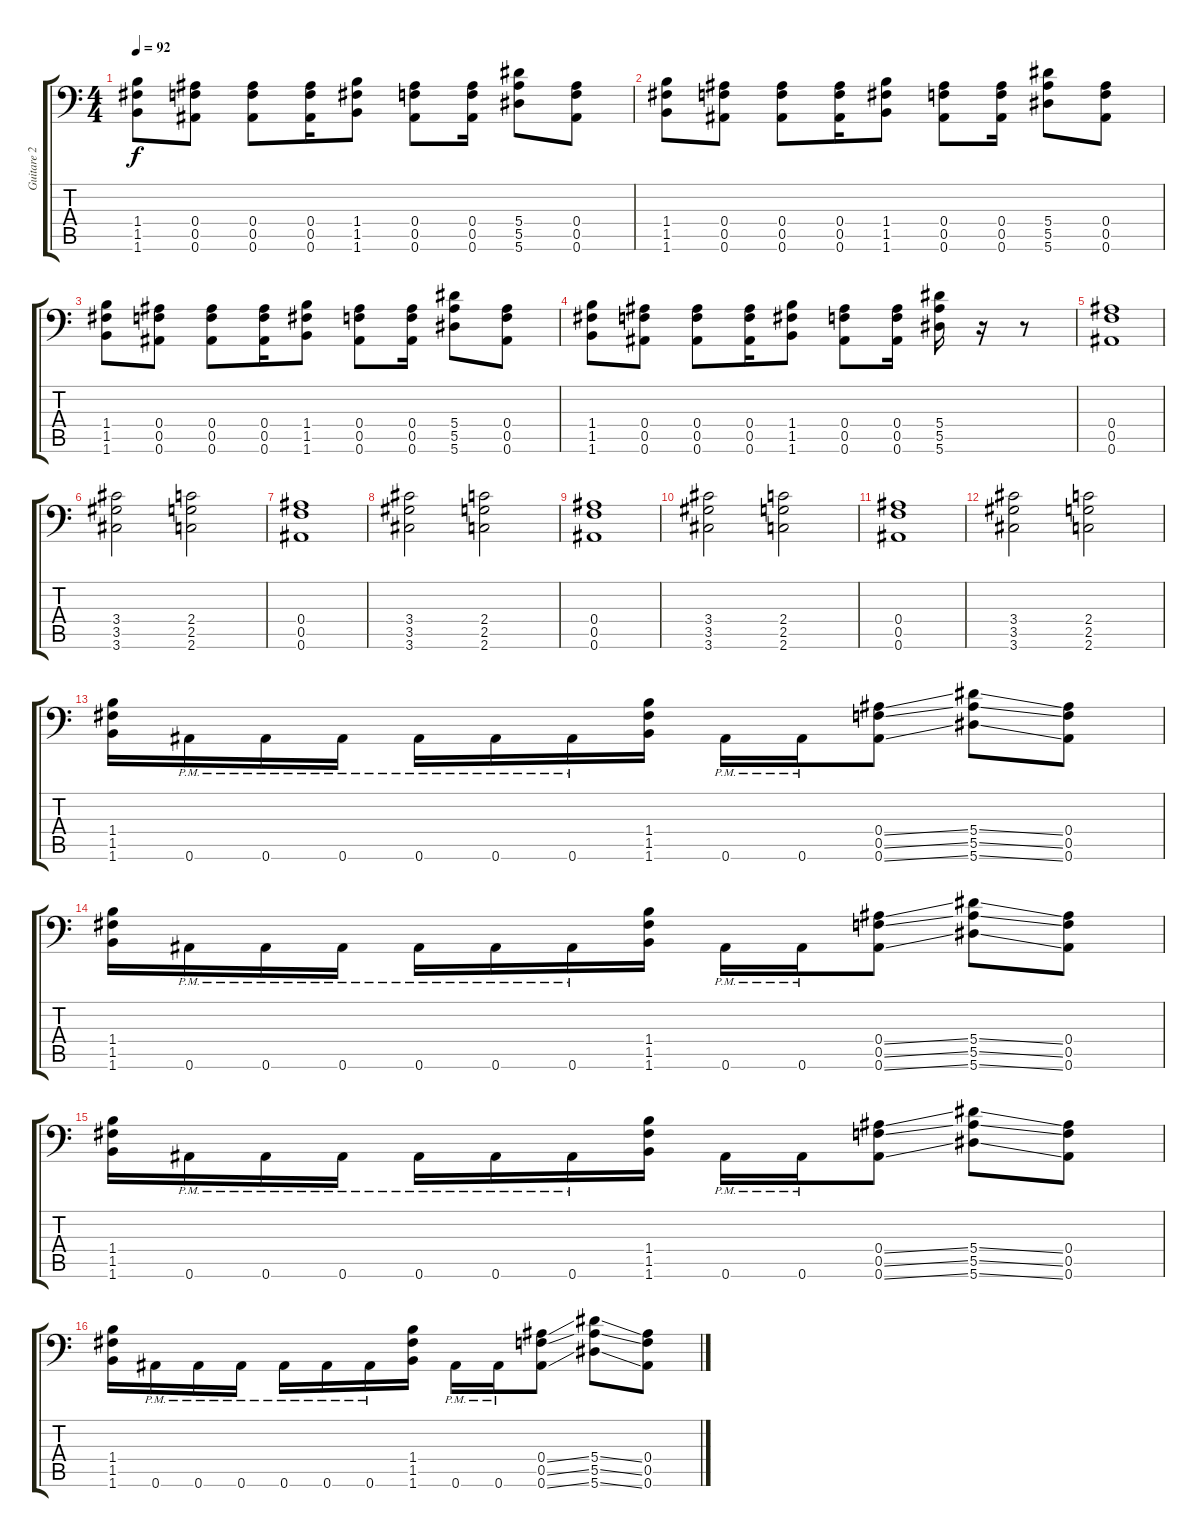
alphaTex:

\track ("Guitare 2" "Guitare 2") {instrument distortionguitar}
\staff {score tabs}
\tuning (C4 G3 Eb3 Bb2 F2 Bb1) {hide}
\ts (4 4)
\section ("" "")
\tempo 92
\clef f4
\ks c
(1.4 1.5 1.6).8{dy f} (0.4 0.5 0.6).8 (0.4 0.5 0.6).8 (0.4 0.5 0.6).16 (1.4 1.5 1.6).8 (0.4 0.5 0.6).8 (0.4 0.5 0.6).16 (5.4 5.5 5.6).8 (0.4 0.5 0.6).8 |
(1.4 1.5 1.6).8 (0.4 0.5 0.6).8 (0.4 0.5 0.6).8 (0.4 0.5 0.6).16 (1.4 1.5 1.6).8 (0.4 0.5 0.6).8 (0.4 0.5 0.6).16 (5.4 5.5 5.6).8 (0.4 0.5 0.6).8 |
(1.4 1.5 1.6).8 (0.4 0.5 0.6).8 (0.4 0.5 0.6).8 (0.4 0.5 0.6).16 (1.4 1.5 1.6).8 (0.4 0.5 0.6).8 (0.4 0.5 0.6).16 (5.4 5.5 5.6).8 (0.4 0.5 0.6).8 |
(1.4 1.5 1.6).8 (0.4 0.5 0.6).8 (0.4 0.5 0.6).8 (0.4 0.5 0.6).16 (1.4 1.5 1.6).8 (0.4 0.5 0.6).8 (0.4 0.5 0.6).16 (5.4 5.5 5.6).16 r.16 r.8 |
\section ("" "")
(0.4 0.5 0.6).1 |
(3.4 3.5 3.6).2 (2.4 2.5 2.6).2 |
(0.4 0.5 0.6).1 |
(3.4 3.5 3.6).2 (2.4 2.5 2.6).2 |
(0.4 0.5 0.6).1 |
(3.4 3.5 3.6).2 (2.4 2.5 2.6).2 |
(0.4 0.5 0.6).1 |
(3.4 3.5 3.6).2 (2.4 2.5 2.6).2 |
\section ("" "")
(1.4 1.5 1.6).16 0.6{pm}.16 0.6{pm}.16 0.6{pm}.16 0.6{pm}.16 0.6{pm}.16 0.6{pm}.16 (1.4 1.5 1.6).16 0.6{pm}.16 0.6{pm}.16 (0.4{ss} 0.5{ss} 0.6{ss}).8 (5.4{ss} 5.5{ss} 5.6{ss}).8 (0.4 0.5 0.6).8 |
(1.4 1.5 1.6).16 0.6{pm}.16 0.6{pm}.16 0.6{pm}.16 0.6{pm}.16 0.6{pm}.16 0.6{pm}.16 (1.4 1.5 1.6).16 0.6{pm}.16 0.6{pm}.16 (0.4{ss} 0.5{ss} 0.6{ss}).8 (5.4{ss} 5.5{ss} 5.6{ss}).8 (0.4 0.5 0.6).8 |
(1.4 1.5 1.6).16 0.6{pm}.16 0.6{pm}.16 0.6{pm}.16 0.6{pm}.16 0.6{pm}.16 0.6{pm}.16 (1.4 1.5 1.6).16 0.6{pm}.16 0.6{pm}.16 (0.4{ss} 0.5{ss} 0.6{ss}).8 (5.4{ss} 5.5{ss} 5.6{ss}).8 (0.4 0.5 0.6).8 |
(1.4 1.5 1.6).16 0.6{pm}.16 0.6{pm}.16 0.6{pm}.16 0.6{pm}.16 0.6{pm}.16 0.6{pm}.16 (1.4 1.5 1.6).16 0.6{pm}.16 0.6{pm}.16 (0.4{ss} 0.5{ss} 0.6{ss}).8 (5.4{ss} 5.5{ss} 5.6{ss}).8 (0.4 0.5 0.6).8
